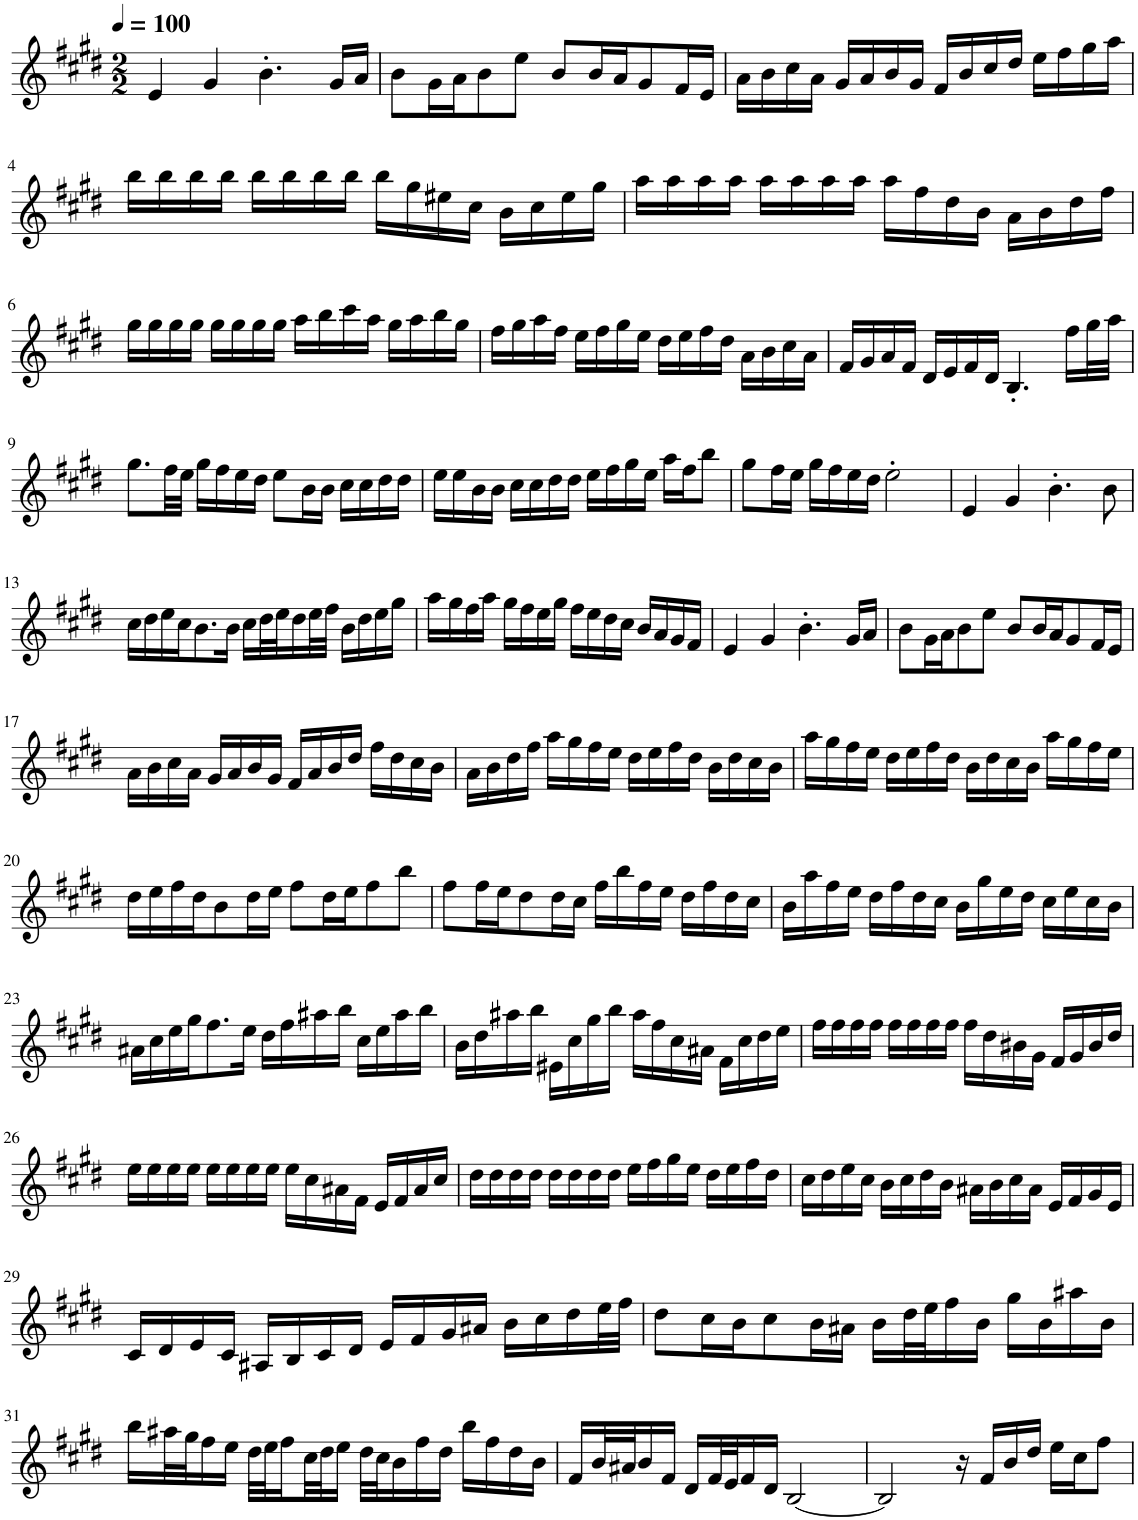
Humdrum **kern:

**kern
*part1
*staff1
*I"Piano
*I'Pno.
*clefG2
*k[f#c#g#d#]
*M2/2
*MM100
=1
4e/
4g#/
4.b'\
16g#/LL
16a/JJ
=2
8b\L
16g#\L
16a\J
8b\
8ee\J
8b/L
16b/L
16a/J
8g#/
16f#/L
16e/JJ
=3
16a\LL
16b\
16cc#\
16a\JJ
16g#/LL
16a/
16b/
16g#/JJ
16f#/LL
16b/
16cc#/
16dd#/JJ
16ee\LL
16ff#\
16gg#\
16aa\JJ
!!LO:LB:g=z
=4
16bb\LL
16bb\
16bb\
16bb\JJ
16bb\LL
16bb\
16bb\
16bb\JJ
16bb\LL
16gg#\
16ee#X\
16cc#\JJ
16b\LL
16cc#\
16ee#\
16gg#\JJ
=5
16aa\LL
16aa\
16aa\
16aa\JJ
16aa\LL
16aa\
16aa\
16aa\JJ
16aa\LL
16ff#\
16dd#\
16b\JJ
16a\LL
16b\
16dd#\
16ff#\JJ
!!LO:LB:g=z
=6
16gg#\LL
16gg#\
16gg#\
16gg#\JJ
16gg#\LL
16gg#\
16gg#\
16gg#\JJ
16aa\LL
16bb\
16ccc#\
16aa\JJ
16gg#\LL
16aa\
16bb\
16gg#\JJ
=7
16ff#\LL
16gg#\
16aa\
16ff#\JJ
16ee\LL
16ff#\
16gg#\
16ee\JJ
16dd#\LL
16ee\
16ff#\
16dd#\JJ
16a\LL
16b\
16cc#\
16a\JJ
=8
16f#/LL
16g#/
16a/
16f#/JJ
16d#/LL
16e/
16f#/
16d#/JJ
4.B'/
16ff#\LL
32gg#\L
32aa\JJJ
!!LO:LB:g=z
=9
8.gg#\L
32ff#\LL
32ee\JJJ
16gg#\LL
16ff#\
16ee\
16dd#\JJ
8ee\L
16b\L
16b\JJ
16cc#\LL
16cc#\
16dd#\
16dd#\JJ
=10
16ee\LL
16ee\
16b\
16b\JJ
16cc#\LL
16cc#\
16dd#\
16dd#\JJ
16ee\LL
16ff#\
16gg#\
16ee\JJ
16aa\LL
16ff#\J
8bb\J
=11
8gg#\L
16ff#\L
16ee\JJ
16gg#\LL
16ff#\
16ee\
16dd#\JJ
2ee'\
=12
4e/
4g#/
4.b'\
8b\
!!LO:LB:g=z
=13
16cc#\LL
16dd#\
16ee\
16cc#\J
8.b\
16b\Jk
16cc#\LL
32dd#\L
32ee\J
16dd#\
32ee\L
32ff#\JJJ
16b\LL
16dd#\
16ee\
16gg#\JJ
=14
16aa\LL
16gg#\
16ff#\
16aa\JJ
16gg#\LL
16ff#\
16ee\
16gg#\JJ
16ff#\LL
16ee\
16dd#\
16cc#\JJ
16b/LL
16a/
16g#/
16f#/JJ
=15
4e/
4g#/
4.b'\
16g#/LL
16a/JJ
=16
8b\L
16g#\L
16a\J
8b\
8ee\J
8b/L
16b/L
16a/J
8g#/
16f#/L
16e/JJ
!!LO:LB:g=z
=17
16a\LL
16b\
16cc#\
16a\JJ
16g#/LL
16a/
16b/
16g#/JJ
16f#/LL
16a/
16b/
16dd#/JJ
16ff#\LL
16dd#\
16cc#\
16b\JJ
=18
16a\LL
16b\
16dd#\
16ff#\JJ
16aa\LL
16gg#\
16ff#\
16ee\JJ
16dd#\LL
16ee\
16ff#\
16dd#\JJ
16b\LL
16dd#\
16cc#\
16b\JJ
=19
16aa\LL
16gg#\
16ff#\
16ee\JJ
16dd#\LL
16ee\
16ff#\
16dd#\JJ
16b\LL
16dd#\
16cc#\
16b\JJ
16aa\LL
16gg#\
16ff#\
16ee\JJ
!!LO:LB:g=z
=20
16dd#\LL
16ee\
16ff#\
16dd#\J
8b\
16dd#\L
16ee\JJ
8ff#\L
16dd#\L
16ee\J
8ff#\
8bb\J
=21
8ff#\L
16ff#\L
16ee\J
8dd#\
16dd#\L
16cc#\JJ
16ff#\LL
16bb\
16ff#\
16ee\JJ
16dd#\LL
16ff#\
16dd#\
16cc#\JJ
=22
16b\LL
16aa\
16ff#\
16ee\JJ
16dd#\LL
16ff#\
16dd#\
16cc#\JJ
16b\LL
16gg#\
16ee\
16dd#\JJ
16cc#\LL
16ee\
16cc#\
16b\JJ
!!LO:LB:g=z
=23
16a#X\LL
16cc#\
16ee\
16gg#\J
8.ff#\
16ee\Jk
16dd#\LL
16ff#\
16aa#X\
16bb\JJ
16cc#\LL
16ee\
16aa#\
16bb\JJ
=24
16b\LL
16dd#\
16aa#X\
16bb\JJ
16e#X\LL
16cc#\
16gg#\
16bb\JJ
16aa#\LL
16ff#\
16cc#\
16a#X\JJ
16f#\LL
16cc#\
16dd#\
16ee\JJ
=25
16ff#\LL
16ff#\
16ff#\
16ff#\JJ
16ff#\LL
16ff#\
16ff#\
16ff#\JJ
16ff#\LL
16dd#\
16b#X\
16g#\JJ
16f#/LL
16g#/
16b#/
16dd#/JJ
!!LO:LB:g=z
=26
16ee\LL
16ee\
16ee\
16ee\JJ
16ee\LL
16ee\
16ee\
16ee\JJ
16ee\LL
16cc#\
16a#X\
16f#\JJ
16e/LL
16f#/
16a#/
16cc#/JJ
=27
16dd#\LL
16dd#\
16dd#\
16dd#\JJ
16dd#\LL
16dd#\
16dd#\
16dd#\JJ
16ee\LL
16ff#\
16gg#\
16ee\JJ
16dd#\LL
16ee\
16ff#\
16dd#\JJ
=28
16cc#\LL
16dd#\
16ee\
16cc#\JJ
16b\LL
16cc#\
16dd#\
16b\JJ
16a#X\LL
16b\
16cc#\
16a#\JJ
16e/LL
16f#/
16g#/
16e/JJ
!!LO:LB:g=z
=29
16c#/LL
16d#/
16e/
16c#/JJ
16A#X/LL
16B/
16c#/
16d#/JJ
16e/LL
16f#/
16g#/
16a#X/JJ
16b\LL
16cc#\
16dd#\
32ee\L
32ff#\JJJ
=30
8dd#\L
16cc#\L
16b\J
8cc#\
16b\L
16a#X\JJ
16b\LL
32dd#\L
32ee\J
16ff#\
16b\JJ
16gg#\LL
16b\
16aa#X\
16b\JJ
!!LO:LB:g=z
=31
16bb\LL
32aa#X\L
32gg#\J
16ff#\
16ee\JJ
32dd#\LLL
32ee\J
16ff#\
32cc#\L
32dd#\J
16ee\JJ
32dd#\LLL
32cc#\J
16b\
16ff#\
16dd#\JJ
16bb\LL
16ff#\
16dd#\
16b\JJ
=32
16f#/LL
32b/L
32a#X/J
16b/
16f#/JJ
16d#/LL
32f#/L
32e/J
16f#/
16d#/JJ
[2B/
=33
2B/]
16r
16f#/LL
16b/
16dd#/JJ
16ee\LL
16cc#\J
8ff#\J
=
*-
